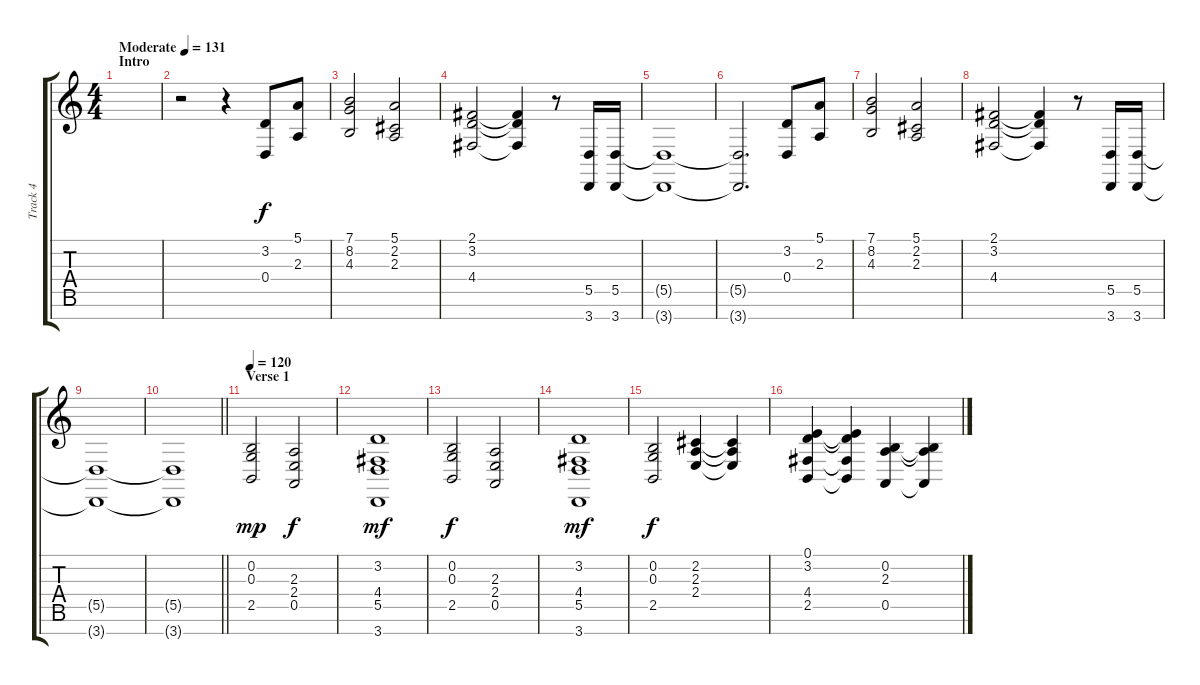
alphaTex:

\track ("Track 4" "Track 4") {instrument frenchhorn}
\staff {score tabs}
\tuning (E4 B3 G3 D3 A2 E2 B1) {hide}
\ts (4 4)
\section ("" "Intro")
\tempo (131 "Moderate")
\clef g2
\ks c
|
r.2 r.4 (3.2 0.4).8 (5.1 2.3).8 |
(7.1 8.2 4.3).2 (5.1 2.2 2.3).2 |
(2.1 3.2 4.4).2 (2.1{t} 3.2{t} 4.4{t}).4 r.8 (5.5 3.7).16 (5.5 3.7).16 |
(5.5{t} 3.7{t}).1 |
(5.5{t} 3.7{t}).2{d} (3.2 0.4).8 (5.1 2.3).8 |
(7.1 8.2 4.3).2 (5.1 2.2 2.3).2 |
(2.1 3.2 4.4).2 (2.1{t} 3.2{t} 4.4{t}).4 r.8 (5.5 3.7).16 (5.5 3.7).16 |
(5.5{t} 3.7{t}).1 |
\barLineRight lightlight
(5.5{t} 3.7{t}).1 |
\section ("" "Verse 1")
\tempo 120
(0.2 0.3 2.5).2{dy mp volume 6 balance 4 instrument pad2warm} (2.3 2.4 0.5).2{dy f} |
(3.2 4.4 5.5 3.7).1{dy mf} |
(0.2 0.3 2.5).2{dy f} (2.3 2.4 0.5).2 |
(3.2 4.4 5.5 3.7).1{dy mf} |
(0.2 0.3 2.5).2{dy f} (2.2 2.3 2.4).4 (2.2{t} 2.3{t} 2.4{t}).4 |
(0.1 3.2 4.4 2.5).4 (0.1{t} 3.2{t} 4.4{t} 2.5{t}).4 (0.2 2.3 0.5).4 (0.2{t} 2.3{t} 0.5{t}).4
